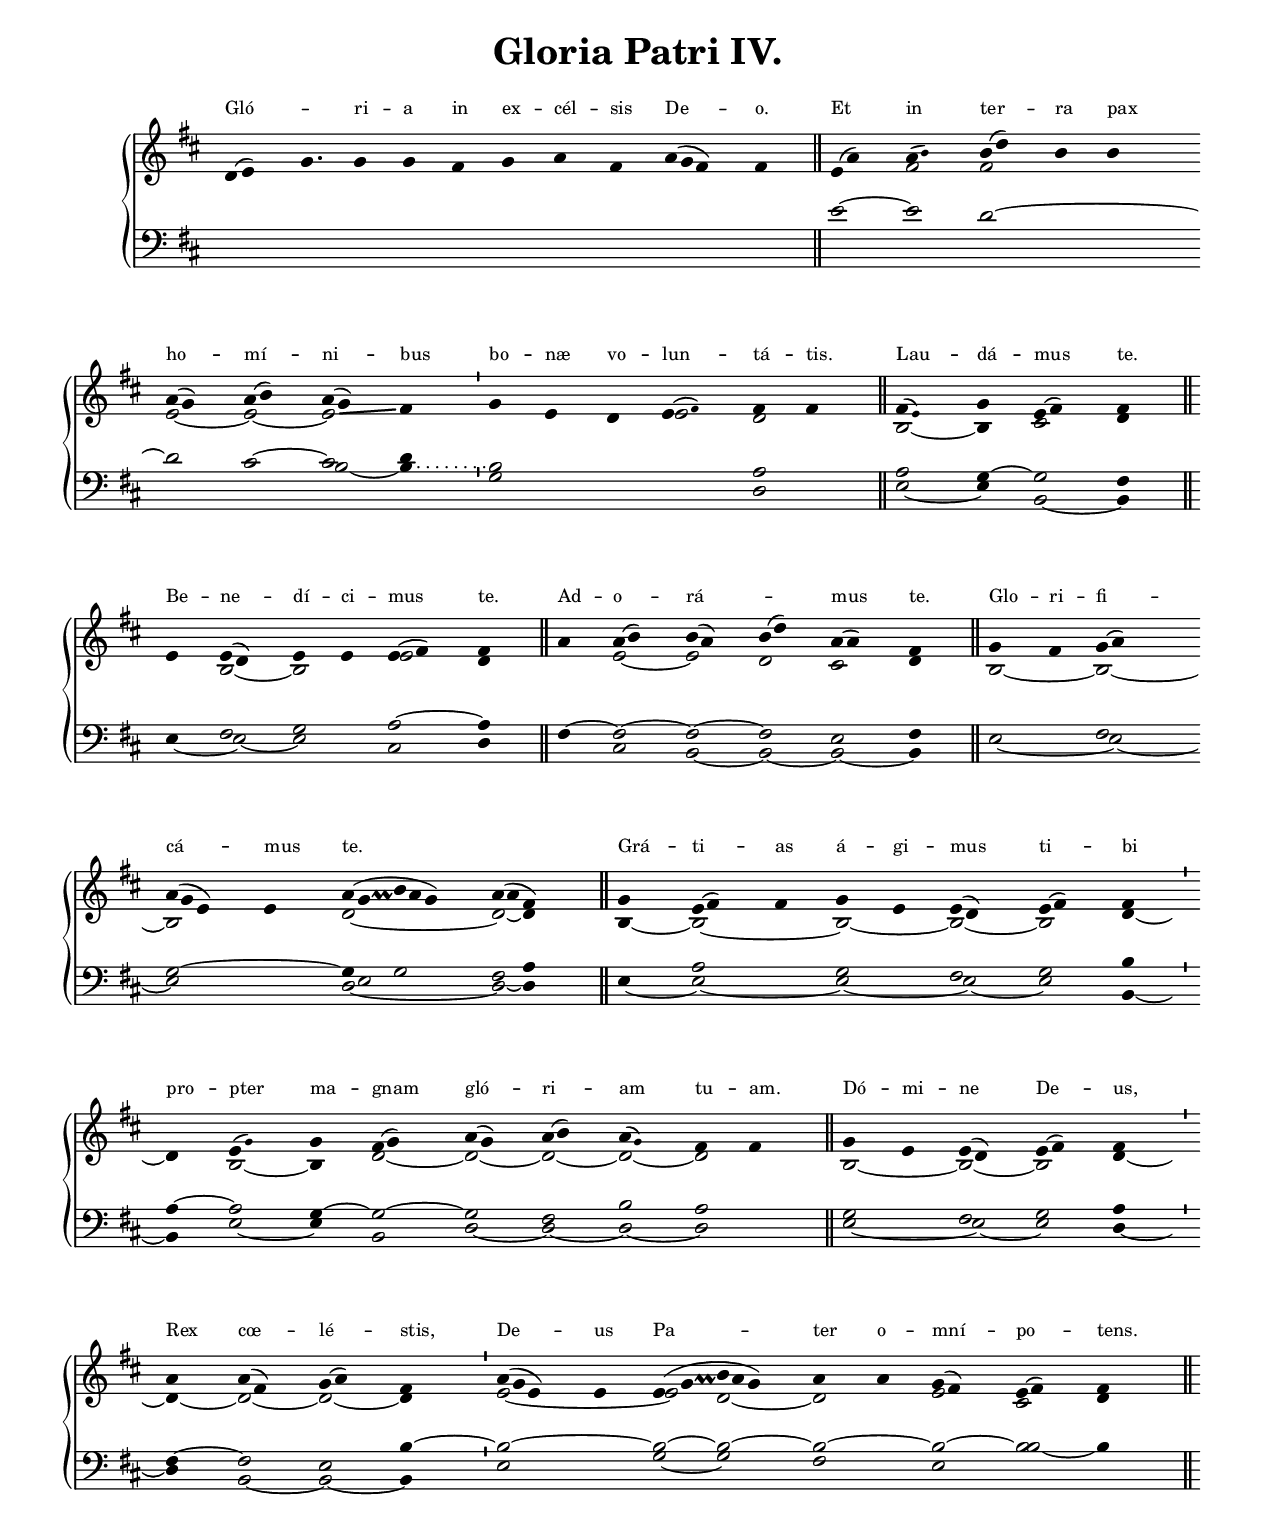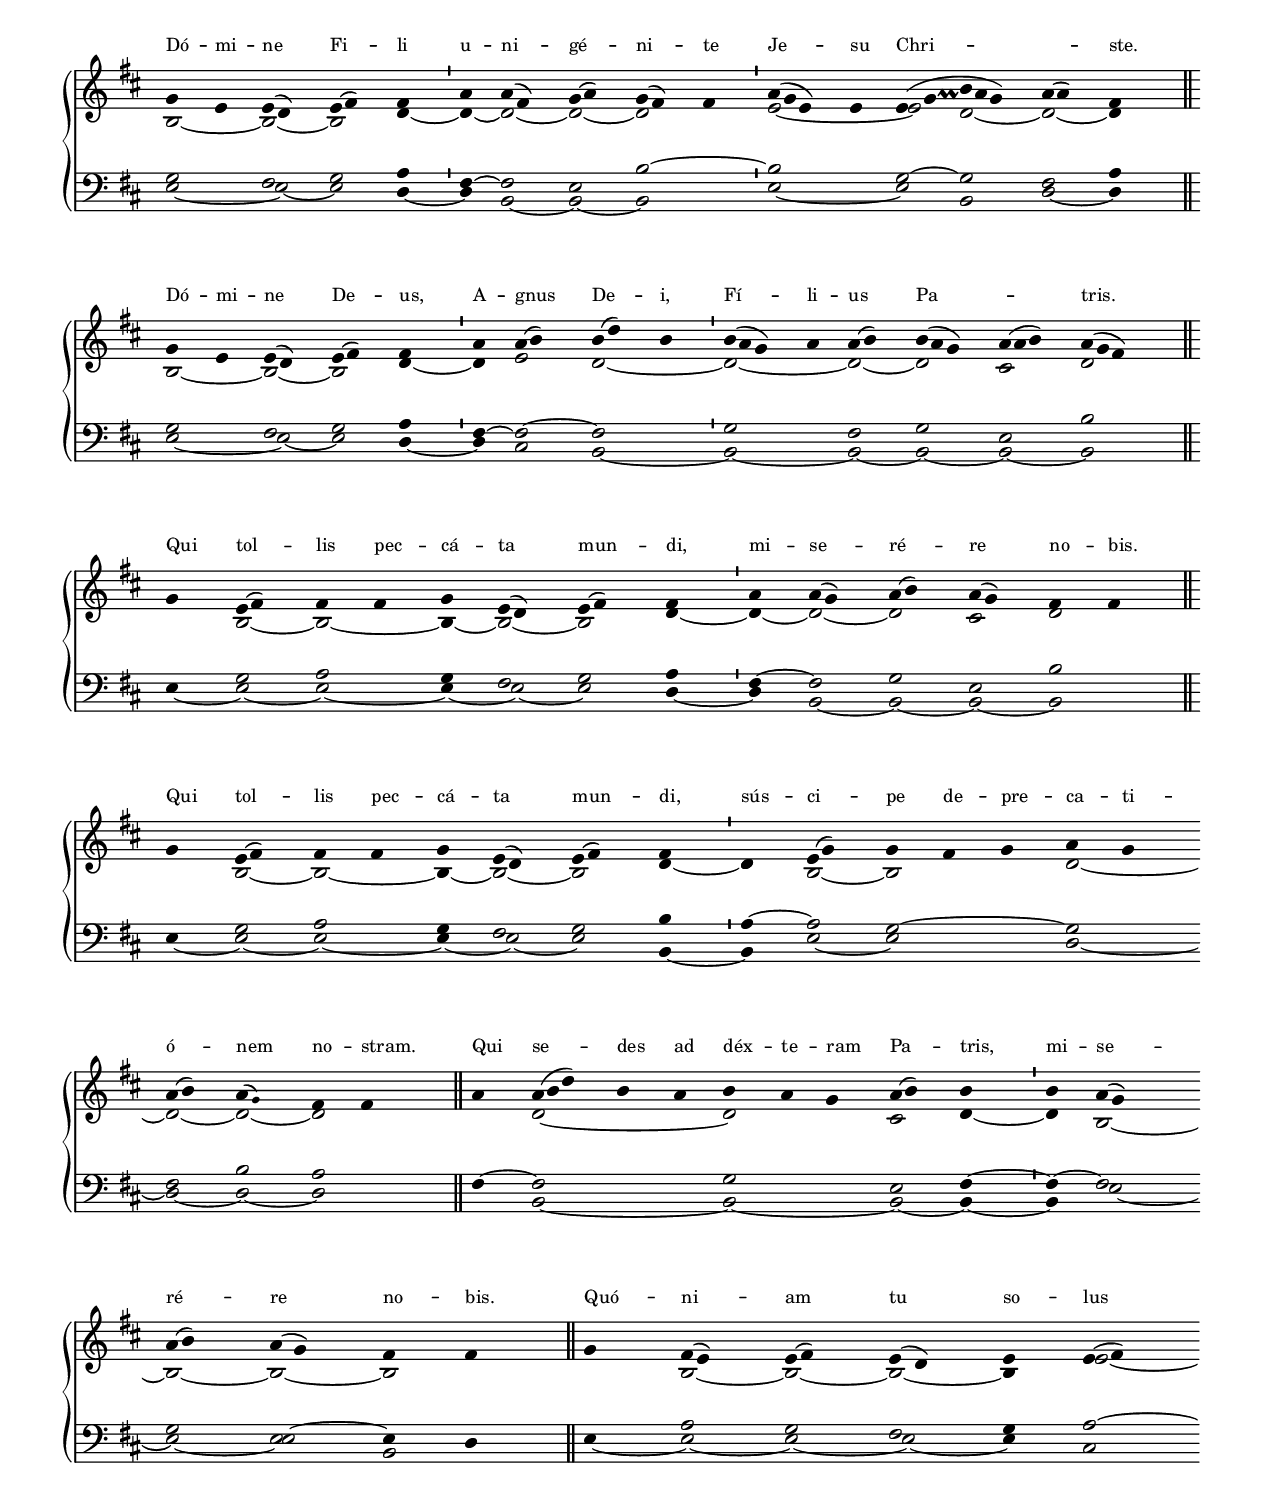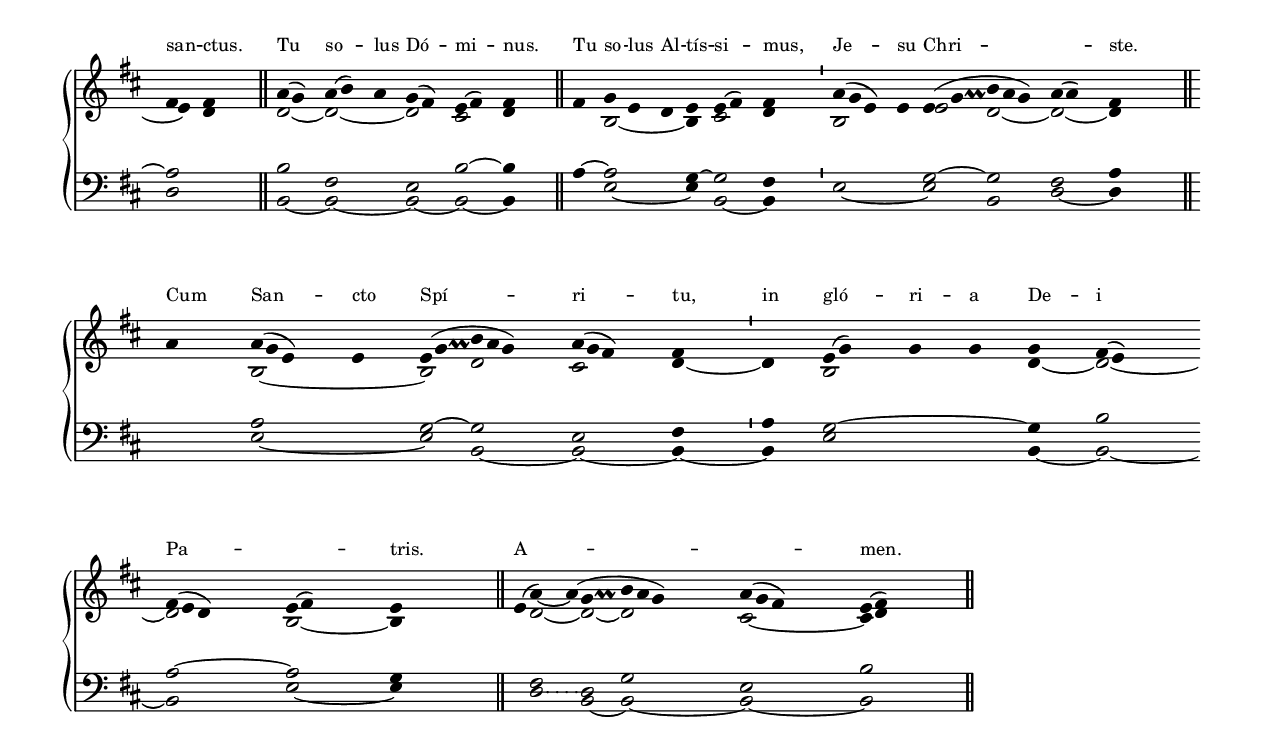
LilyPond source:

\version "2.18"
\include "gregorian.ly"
\include "noh2.ily"

%Page reference: page v.24
%(volume.page)

global = {
 \key fis \phrygian
 \cadenzaOn 
 \override Glissando #'thickness = #2.0
}

\header {
  title = \markup \center-column {"Gloria Patri IV." \vspace #1 }
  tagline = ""
  composer = ""
}

\paper {
 #(include-special-characters)
  oddHeaderMarkup = \markup \fill-line {
    \line {}
    \center-column {
      \on-the-fly #first-page     " "
      \on-the-fly #not-first-page ""
    }
    \line { \on-the-fly #print-page-number-check-first \fromproperty #'page:page-number-string }
  }
  evenHeaderMarkup = \markup \fill-line {
    \line { \on-the-fly #print-page-number-check-first \fromproperty #'page:page-number-string }
    \center-column { "" }
    \line {}
  }
}

chantText = \lyricmode {
Gló -- _ ri -- a in ex -- cél -- sis De -- o. 
Et in ter -- ra pax ho -- mí -- ni -- bus bo -- næ vo -- lun -- tá -- tis. 
Lau -- dá -- mus te. 
Be -- ne -- dí -- ci -- mus te. 
Ad -- o -- rá -- _ mus te. 
Glo -- ri -- fi -- cá -- mus te. _ 
Grá -- ti -- as á -- gi -- mus ti -- bi pro -- pter ma -- gnam gló -- ri -- am tu -- am. 
Dó -- mi -- ne De -- us, Rex cœ -- lé -- stis, De -- us Pa -- ter o -- mní -- po -- tens. 
Dó -- mi -- ne Fi -- li u -- ni -- gé -- ni -- te Je -- su Chri -- _ ste. 
Dó -- mi -- ne De -- us, A -- gnus De -- i, Fí -- li -- us Pa -- _ tris. 
Qui tol -- lis pec -- cá -- ta mun -- di, mi -- se -- ré -- re no -- bis. 
Qui tol -- lis pec -- cá -- ta mun -- di, sús -- ci -- pe de -- pre -- ca -- ti -- ó -- nem no -- stram. 
Qui se -- des ad déx -- te -- ram Pa -- tris, mi -- se -- ré -- re no -- bis. 
Quó -- ni -- am tu so -- lus san -- ctus. 
Tu so -- lus Dó -- mi -- nus. 
Tu so -- lus Al -- tís -- si -- mus, Je -- su Chri -- _ ste. 
Cum San -- cto Spí -- ri -- tu, in gló -- ri -- a De -- i Pa -- _ tris. 
A -- _ men. }

chantMusic = {
\tieDown   d'4 ( e'4) g'4. g'4 g'4 fis'4 g'4 a'4 fis'4 a'4 ( g'4 fis'4) fis'4 \finalis
 e'4 ( a'4) a'4 ( \once \tweak #'font-size #-4 b' ) b'4 ( d''4) b'4 b'4 \forceBreak
 a'4 ( g'4) a'4 ( b'4) a'4 ( g'4) fis'4 \divisioMinima
 g'4 e'4 d'4 e'4 ( \once \tweak #'font-size #-4 fis' ) fis'4 fis'4 \finalis
 fis'4 ( \once \tweak #'font-size #-4 e' ) g'4 e'4 ( fis'4) fis'4 \finalis
 \forceBreak
 e'4 e'4 ( d'4) e'4 e'4 e'4 ( fis'4) fis'4 \finalis
 a'4 a'4 ( b'4) b'4 ( a'4) b'4 ( d''4) a'4 ( a'4) fis'4 \finalis
 g'4 fis'4 g'4 ( a'4) \forceBreak
 a'4 ( g'4 e'4) e'4 a'4 ( g'4 \quil a' b'4 a'4 g'4) a'4 ( a'4 fis'4) \finalis
 g'4 e'4 ( fis'4) fis'4 g'4 e'4 e'4 ( d'4) e'4 ( fis'4) fis'4 \divisioMinima
 \forceBreak
 d'4 e'4 ( \once \tweak #'font-size #-4 g' ) g'4 fis'4 ( g'4) a'4 ( g'4) a'4 ( b'4) a'4 ( \once \tweak #'font-size #-4 g' ) fis'4 fis'4 \finalis
 g'4 e'4 e'4 ( d'4) e'4 ( fis'4) fis'4 \divisioMinima
 \forceBreak
 a'4 a'4 ( fis'4) g'4 ( a'4) fis'4 \divisioMinima
 a'4 ( g'4 e'4) e'4 e'4 ( g'4 \quil a' b'4 a'4 g'4) a'4 a'4 g'4 ( fis'4) e'4 ( fis'4) fis'4 \finalis
 \forceBreak
 g'4 e'4 e'4 (d'4) e'4 ( fis'4) fis'4 \divisioMinima
 a'4 a'4 ( fis'4) g'4 ( a'4) g'4 ( fis'4) fis'4 \divisioMinima
 a'4 ( g'4 e'4) e'4 e'4 ( g'4 \quil a' b'4 a'4 g'4) a'4 ( a'4) fis'4 \finalis
 \forceBreak
 g'4 e'4 e'4 ( d'4) e'4 ( fis'4) fis'4 \divisioMinima
 a'4 a'4 ( b'4) b'4 ( d''4) b'4 \divisioMinima
 b'4 ( a'4 g'4) a'4 a'4 ( b'4) b'4 ( a'4 g'4) a'4 ( a'4 b'4) a'4 ( g'4 fis'4) \finalis
 \forceBreak
 g'4 e'4 ( fis'4) fis'4 fis'4 g'4 e'4 ( d'4) e'4 ( fis'4) fis'4 \divisioMinima
 a'4 a'4 ( g'4) a'4 ( b'4) a'4 ( g'4) fis'4 fis'4 \finalis
 \forceBreak
 g'4 e'4 ( fis'4) fis'4 fis'4 g'4 e'4 ( d'4) e'4 ( fis'4) fis'4 \divisioMinima
 d'4 e'4 ( g'4) g'4 fis'4 g'4 a'4 g'4 \forceBreak
 a'4 ( b'4) a'4 ( \once \tweak #'font-size #-4 g' ) fis'4 fis'4 \finalis
 a'4 a'4 ( b'4 d''4) b'4 a'4 b'4 a'4 g'4 a'4 ( b'4) b'4 \divisioMinima
 b'4 a'4 ( g'4) \forceBreak
 a'4 ( b'4) a'4 ( g'4) fis'4 fis'4 \finalis
 g'4 fis'4 ( e'4) e'4 ( fis'4) e'4 ( d'4) e'4 e'4 ( fis'4) \forceBreak
 fis'4 fis'4 \finalis
 a'4 ( g'4) a'4 ( b'4) a'4 g'4 ( fis'4) e'4 ( fis'4) fis'4 \finalis
 fis'4 g'4 e'4 d'4 e'4 e'4 ( fis'4) fis'4 \divisioMinima
 a'4 ( g'4 e'4) e'4 e'4 ( g'4 \quil a' b'4 a'4 g'4) a'4 ( a'4) fis'4 \finalis
 \forceBreak
 a'4 a'4 ( g'4 e'4) e'4 e'4 ( g'4 \quil a' b'4 a'4 g'4) a'4 ( g'4 fis'4) fis'4 \divisioMinima
 d'4 e'4 ( g'4) g'4 g'4 g'4 fis'4 ( e'4) \forceBreak
 fis'4 ( e'4 d'4) e'4 ( fis'4) e'4 \finalis
 e'4 ( a'4) ~ a'4 ( g'4 \quil a' b'4 a'4 g'4) a'4 ( g'4 fis'4) e'4 ( fis'4) \finalis

}

altoMusic = {
r2*27/4 \finalis
r2 fis'2 fis'2*4/2 e'2 ~ e'2 ~ e'2 -\tweak Glissando.Y-offset #-0.8 \glissando fis'4 \divisioMinima
r2*3/2 e'2 d'2 \finalis
b2 ~ b4 cis'2 d'4 \finalis
r4 b2 ~ b2 e'2 d'4 \finalis
r4 e'2 ~ e'2 d'2 cis'2 d'4 \finalis
b2 ~ b2 ~ b2*4/2 d'2*6/2 ~ d'2 ~ d'4 \finalis
b4 ~ b2*3/2 ~ b2 ~ b2 ~ b2 d'4 ~ \divisioMinima
d'4 b2 ~ b4 d'2 ~ d'2 ~ d'2 ~ d'2 ~ d'2 \finalis
b2 ~ b2 ~ b2 d'4 ~ \divisioMinima
d'4 ~ d'2 ~ d'2 ~ d'4 \divisioMinima
e'2*4/2 ~ e'2*3/2 d'2*3/2 ~ d'2 e'2 cis'2 d'4 \finalis
b2 ~ b2 ~ b2 d'4 ~ \divisioMinima
d'4 ~ d'2 ~ d'2 ~ d'2*3/2 \divisioMinima
e'2*4/2 ~ e'2*3/2 d'2*3/2 ~ d'2 ~ d'4 \finalis
b2 ~ b2 ~ b2 d'4 ~ \divisioMinima
d'4 e'2 d'2*3/2 ~ \divisioMinima
d'2*4/2 ~ d'2 ~ d'2*3/2 cis'2*3/2 d'2*3/2 \finalis
r4 b2 ~ b2 ~ b4 ~ b2 ~ b2 d'4 ~ \divisioMinima
d'4 ~ d'2 ~ d'2 cis'2 d'2 \finalis
r4 b2 ~ b2 ~ b4 ~ b2 ~ b2 d'4 ~ \divisioMinima
d'4 b2 ~ b2*3/2 d'2 ~ d'2 ~ d'2 ~ d'2 \finalis
r4 d'2*5/2 ~ d'2*3/2 cis'2 d'4 ~ \divisioMinima
d'4 b2 ~ b2 ~ b2 ~ b2 \finalis
r4 b2 ~ b2 ~ b2 ~ b4 e'2 ~ e'4 d'4 \finalis
d'2 ~ d'2*3/2 ~ d'2 cis'2 d'4 \finalis
r4 b2*3/2 ~ b4 cis'2 d'4 \divisioMinima
b2*4/2 e'2*3/2 d'2*3/2 ~ d'2 ~ d'4 \finalis
r4 b2*4/2 ~ b2*3/2 d'2*3/2 cis'2*3/2 d'4 ~ \divisioMinima
d'4 b2*4/2 d'4 ~ d'2 ~ d'2*3/2 b2 ~ b4 \finalis
r4 d'2 ~ d'2 ~ d'2*3/2 cis'2*3/2 ~ cis'4 d'4 \finalis
}

tenorMusic = {
r2*27/4 \finalis
e'2 ~ e'2 d'2*4/2 ~ d'2 cis'2 ~ cis'2 d'4 \divisioMinima
b2*3/2 r2 a2 \finalis
a2 g4 ~ g2 fis4 \finalis
r4 fis2 g2 a2 ~ a4 \finalis
fis4 ~ fis2 ~ fis2 ~ fis2 e2 fis4 \finalis
r2 fis2 g2*4/2 ~ g4 e2 g2*3/2 fis2 a4 \finalis
r4 a2*3/2 g2 fis2 g2 b4 \divisioMinima
a4 ~ a2 g4 ~ g2 ~ g2 fis2 b2 a2 \finalis
g2 fis2 g2 a4 \divisioMinima
fis4 ~ fis2 e2 b4 ~ \divisioMinima
b2*4/2 ~ b2*3/2 ~ b2*3/2 ~ b2 ~ b2 ~ b2*3/2 \finalis
g2 fis2 g2 a4 \divisioMinima
fis4 ~ fis2 e2 b2*3/2 ~ \divisioMinima
b2*4/2 g2*3/2 ~ g2*3/2 fis2 a4 \finalis
g2 fis2 g2 a4 \divisioMinima
fis4 ~ fis2 ~ fis2*3/2 \divisioMinima
g2*4/2 fis2 g2*3/2 e2*3/2 b2*3/2 \finalis
r4 g2 a2 g4 fis2 g2 a4 \divisioMinima
fis4 ~ fis2 g2 e2 b2 \finalis
r4 g2 a2 g4 fis2 g2 b4 \divisioMinima
a4 ~ a2 g2*3/2 ~ g2 fis2 b2 a2 \finalis
fis4 ~ fis2*5/2 g2*3/2 e2 fis4 ~ \divisioMinima
fis4 ~ fis2 g2 \shiftRight e2 ~ e4 d4 \finalis
r4 a2 g2 fis2 g4 a2 ~ a2 \finalis
b2 fis2*3/2 e2 b2 ~ b4 \finalis
a4 ~ a2*3/2 g4 ~ g2 fis4 \divisioMinima
r2*4/2 g2*3/2 ~ g2*3/2 fis2 a4 \finalis
r4 a2*4/2 g2*3/2 ~ g2*3/2 e2*3/2 fis4 \divisioMinima
a4 g2*4/2 ~ g4 b2 a2*3/2 ~ a2 g4 \finalis
r4 fis2 d2 g2*3/2 e2*3/2 b2 \finalis
}

bassMusic = {
r2*27/4 \finalis
r2*12/2 b2 ~ b4 \divisioMinima
g2*3/2 r2 d2 \finalis
e2 ~ e4 b,2 ~ b,4 \finalis
e4 ~ e2 ~ e2 cis2 d4 \finalis
r4 cis2 b,2 ~ b,2 ~ b,2 ~ b,4 \finalis
e2 ~ e2 ~ e2*4/2 d2*6/2 ~ d2 ~ d4 \finalis
e4 ~ e2*3/2 ~ e2 ~ e2 ~ e2 b,4 ~ \divisioMinima
b,4 e2 ~ e4 b,2 d2 ~ d2 ~ d2 ~ d2 \finalis
e2 ~ e2 ~ e2 d4 ~ \divisioMinima
d4 b,2 ~ b,2 ~ b,4 \divisioMinima
e2*4/2 g2*3/2 ~ g2*3/2 fis2 e2 \shiftRight b2 ~ b4 \finalis
e2 ~ e2 ~ e2 d4 ~ \divisioMinima
d4 b,2 ~ b,2 ~ b,2*3/2 \divisioMinima
e2*4/2 ~ e2*3/2 b,2*3/2 d2 ~ d4 \finalis
e2 ~ e2 ~ e2 d4 ~ \divisioMinima
d4 cis2 b,2*3/2 ~ \divisioMinima
b,2*4/2 ~ b,2 ~ b,2*3/2 ~ b,2*3/2 ~ b,2*3/2 \finalis
e4 ~ e2 ~ e2 ~ e4 ~ e2 ~ e2 d4 ~ \divisioMinima
d4 b,2 ~ b,2 ~ b,2 ~ b,2 \finalis
e4 ~ e2 ~ e2 ~ e4 ~ e2 ~ e2 b,4 ~ \divisioMinima
b,4 e2 ~ e2*3/2 d2 ~ d2 ~ d2 ~ d2 \finalis
r4 b,2*5/2 ~ b,2*3/2 ~ b,2 ~ b,4 ~ \divisioMinima
b,4 e2 ~ e2 ~ e2 b,2 \finalis
e4 ~ e2 ~ e2 ~ e2 ~ e4 cis2 d2 \finalis
b,2 ~ b,2*3/2 ~ b,2 ~ b,2 ~ b,4 \finalis
r4 e2*3/2 ~ e4 b,2 ~ b,4 \divisioMinima
e2*4/2 ~ e2*3/2 b,2*3/2 d2 ~ d4 \finalis
r4 e2*4/2 ~ e2*3/2 b,2*3/2 ~ b,2*3/2 ~ b,4 ~ \divisioMinima
b,4 e2*4/2 b,4 ~ b,2 ~ b,2*3/2 e2 ~ e4 \finalis
r4 d2 b,2 ~ b,2*3/2 ~ b,2*3/2 ~ b,2 \finalis
}

voiceLines = {
\voiceLineStyle


s2*55/4
\allowVoiceLineBreak
\voiceLine "down" "down" b2*1/2 b2*1/2


s2*297/2
\allowVoiceLineBreak
\voiceLine "down" "down" d2*2/2 d2*1/2


}

\score{
  <<
    \new Lyrics
    \new GrandStaff <<
      \set GrandStaff.autoBeaming = ##f
      \set GrandStaff.instrumentName = \markup \center-column {
        ""
      }
      \new Staff = up <<
        \new Voice = "chant" {
          \voiceOne \global \chantMusic
        }
        \new Voice {
          \voiceTwo \global \altoMusic
        }
      >>

      \new Staff = down <<
        \clef bass
        \new Voice {
          \voiceOne \global \tenorMusic
        }
        \new Voice {
          \voiceTwo \global \bassMusic
        }
	\new Voice {
        \voiceThree \global \voiceLines
        }
      >>
    >>
    \context Lyrics {
      \lyricsto chant {
      \chantText
    }
    }
  >>
  \layout{
  }
  
}
